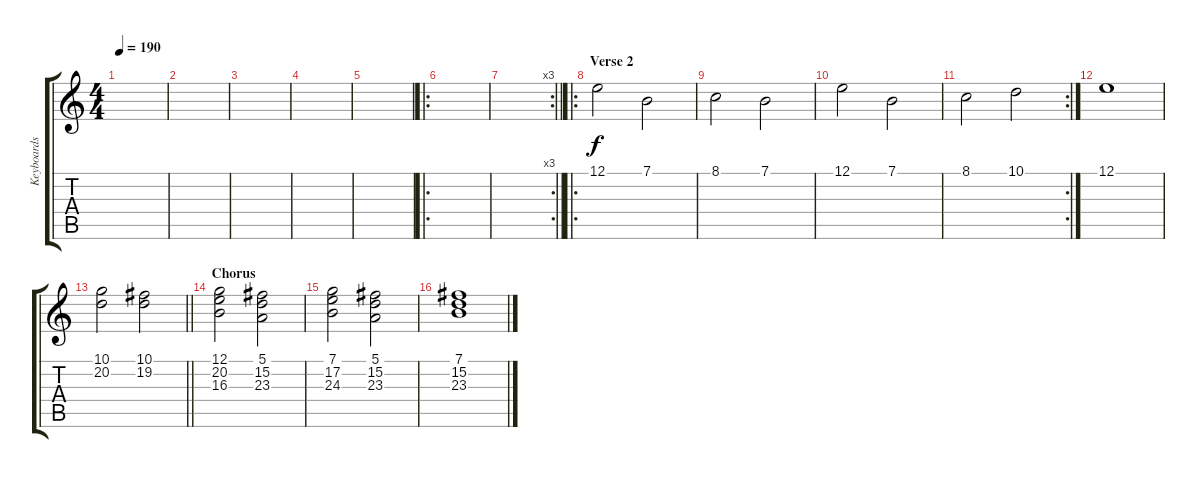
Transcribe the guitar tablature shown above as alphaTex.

\track ("Keyboards" "Keyboards") {instrument fx7echoes}
\staff {score tabs}
\tuning (E4 B3 G3 D3 A2 E2) {hide}
\ts (4 4)
\tempo 190
\clef g2
\ks c
|
|
|
|
|
\ro
|
\rc 3
\barLineRight lightlight
|
\ro
\section ("" "Verse 2")
12.1.2 7.1.2 |
8.1.2 7.1.2 |
12.1.2 7.1.2 |
\rc 2
8.1.2 10.1.2 |
12.1.1 |
\barLineRight lightlight
(10.1 20.2).2 (10.1 19.2).2 |
\section ("" "Chorus")
(12.1 20.2 16.3).2 (5.1 15.2 23.3).2 |
(7.1 17.2 24.3).2 (5.1 15.2 23.3).2 |
(7.1 15.2 23.3).1
